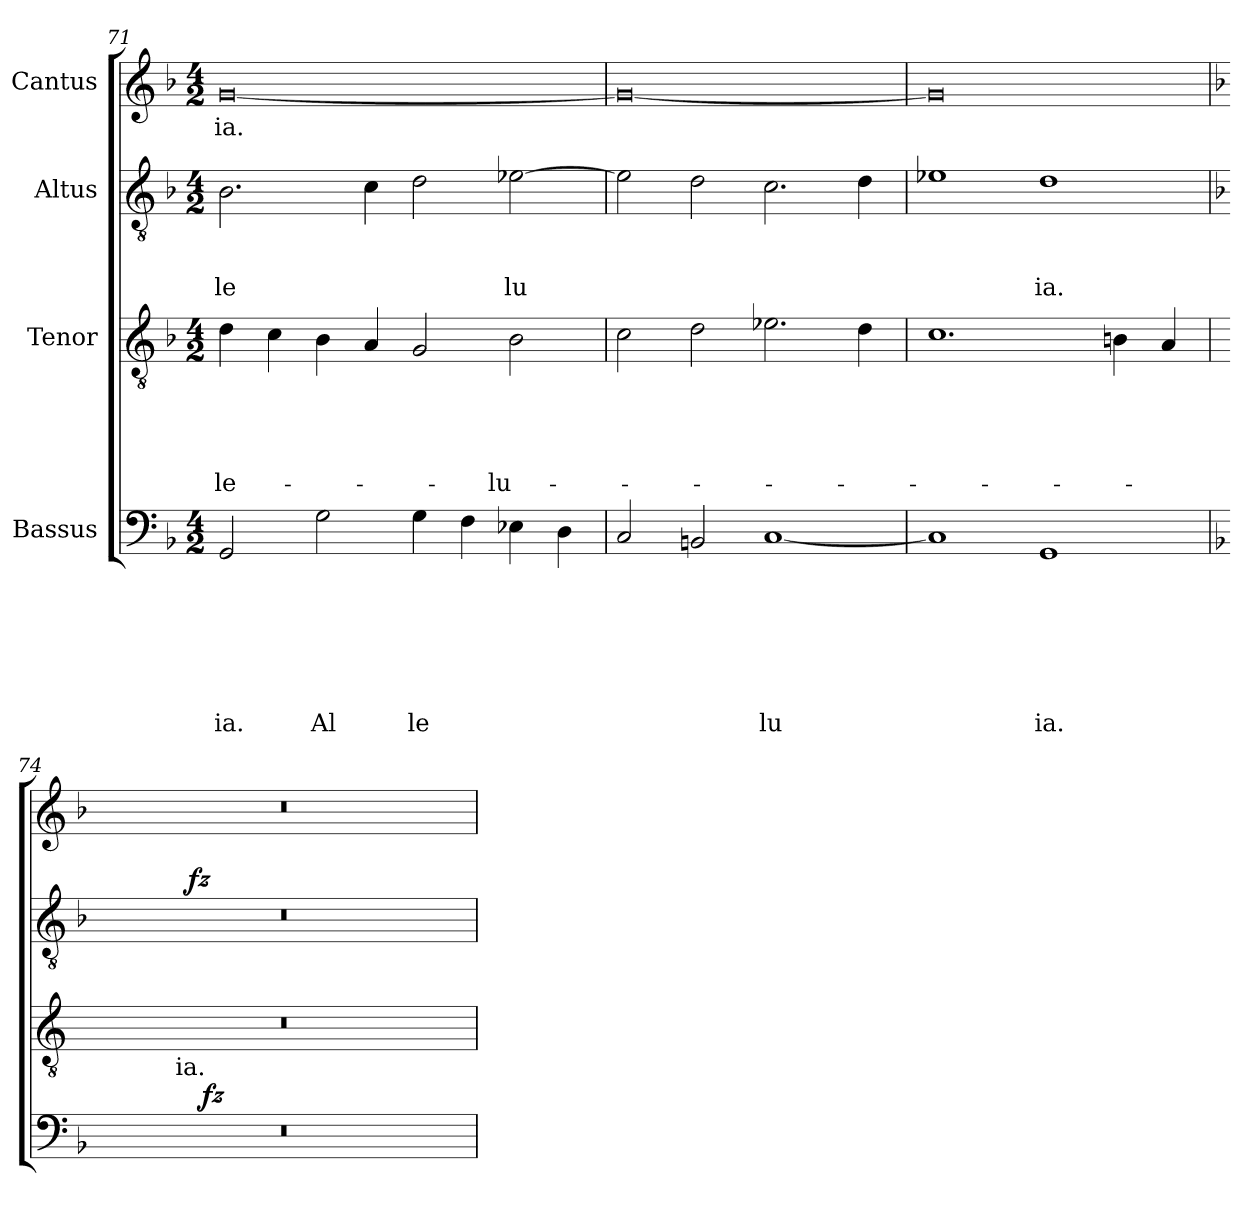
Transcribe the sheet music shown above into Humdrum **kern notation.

**kern	**text	**text	**text	**text	**text	**text	**text	**dynam	**kern	**text	**text	**text	**text	**text	**kern	**text	**text	**text	**dynam	**kern	**text
*part4	*part4	*part4	*part4	*part4	*part4	*part4	*part4	*part4	*part3	*part3	*part3	*part3	*part3	*part3	*part2	*part2	*part2	*part2	*part2	*part1	*part1
*staff4	*staff4	*staff4	*staff4	*staff4	*staff4	*staff4	*staff4	*staff4	*staff3	*staff3	*staff3	*staff3	*staff3	*staff3	*staff2	*staff2	*staff2	*staff2	*staff2	*staff1	*staff1
*I"Bassus	*	*	*	*	*	*	*	*	*I"Tenor	*	*	*	*	*	*I"Altus	*	*	*	*	*I"Cantus	*
*clefF4	*	*	*	*	*	*	*	*	*clefGv2	*	*	*	*	*	*clefGv2	*	*	*	*	*clefG2	*
*ITrd-3c-5	*	*	*	*	*	*	*	*	*	*	*	*	*	*	*ITrd-3c-5	*	*	*	*	*ITrd-3c-5	*
*k[b-e-]	*	*	*	*	*	*	*	*	*k[b-]	*	*	*	*	*	*k[b-e-]	*	*	*	*	*k[b-e-]	*
*B-:	*	*	*	*	*	*	*	*	*F:	*	*	*	*	*	*B-:	*	*	*	*	*B-:	*
*M4/2	*	*	*	*	*	*	*	*	*M4/2	*	*	*	*	*	*M4/2	*	*	*	*	*M4/2	*
=71	=71	=71	=71	=71	=71	=71	=71	=71	=71	=71	=71	=71	=71	=71	=71	=71	=71	=71	=71	=71	=71
!	!	!	!	!	!	!	!LO:LY:b	!	!	!	!	!	!	!LO:LY:b	!	!	!	!LO:LY:b	!	!	!LO:LY:b
2C/	.	.	.	.	.	.	ia.	.	4d\	.	.	.	.	-le-	2.e-\	.	.	le	.	[<0cc	ia.
.	.	.	.	.	.	.	.	.	4c\	.	.	.	.	.	.	.	.	.	.	.	.
!	!	!	!	!	!	!	!LO:LY:b	!	!	!	!	!	!	!	!	!	!	!	!	!	!
2c\	.	.	.	.	.	.	Al	.	4B-\	.	.	.	.	.	.	.	.	.	.	.	.
.	.	.	.	.	.	.	.	.	4A/	.	.	.	.	.	4f\	.	.	.	.	.	.
!	!	!	!	!	!	!	!LO:LY:b	!	!	!	!	!	!	!	!	!	!	!	!	!	!
4c\	.	.	.	.	.	.	le	.	2G/	.	.	.	.	.	2g\	.	.	.	.	.	.
4B-\	.	.	.	.	.	.	.	.	.	.	.	.	.	.	.	.	.	.	.	.	.
!	!	!	!	!	!	!	!	!	!	!	!	!	!	!LO:LY:b	!	!	!	!LO:LY:b	!	!	!
4A-X\	.	.	.	.	.	.	.	.	2B-\	.	.	.	.	-lu-	[>2a-X\	.	.	lu	.	.	.
4G\	.	.	.	.	.	.	.	.	.	.	.	.	.	.	.	.	.	.	.	.	.
=72	=72	=72	=72	=72	=72	=72	=72	=72	=72	=72	=72	=72	=72	=72	=72	=72	=72	=72	=72	=72	=72
2F/	.	.	.	.	.	.	.	.	2c\	.	.	.	.	.	2a-\]	.	.	.	.	0cc_	.
2En/	.	.	.	.	.	.	.	.	2d\	.	.	.	.	.	2g\	.	.	.	.	.	.
!	!	!	!	!	!	!	!LO:LY:b	!	!	!	!	!	!	!	!	!	!	!	!	!	!
[<1F	.	.	.	.	.	.	lu	.	2.e-X\	.	.	.	.	.	2.f\	.	.	.	.	.	.
.	.	.	.	.	.	.	.	.	4d\	.	.	.	.	.	4g\	.	.	.	.	.	.
=73	=73	=73	=73	=73	=73	=73	=73	=73	=73	=73	=73	=73	=73	=73	=73	=73	=73	=73	=73	=73	=73
1F]	.	.	.	.	.	.	.	.	1.c	.	.	.	.	.	1a-X	.	.	.	.	0cc]	.
!	!	!	!	!	!	!	!LO:LY:b	!	!	!	!	!	!	!	!	!	!	!LO:LY:b	!	!	!
1C	.	.	.	.	.	.	ia.	.	.	.	.	.	.	.	1g	.	.	ia.	.	.	.
.	.	.	.	.	.	.	.	.	4Bn\	.	.	.	.	.	.	.	.	.	.	.	.
.	.	.	.	.	.	.	.	.	4A/	.	.	.	.	.	.	.	.	.	.	.	.
=74	=74	=74	=74	=74	=74	=74	=74	=74	=74	=74	=74	=74	=74	=74	=74	=74	=74	=74	=74	=74	=74
*	*	*	*	*	*	*	*	*	*k[]	*	*	*	*	*	*	*	*	*	*	*	*
*	*	*	*	*	*	*	*	*	*C:	*	*	*	*	*	*	*	*	*	*	*	*
*^	*	*	*	*	*	*	*	*	*	*	*	*	*	*	*^	*	*	*	*	*	*
*	*^	*	*	*	*	*	*	*	*	*	*	*	*	*	*	*	*	*	*	*	*	*	*
0r	4ryy	4ryy	.	.	.	.	.	.	.	.	0r	.	.	.	.	.	0r	4.ryy	.	.	.	.	0r	.
.	8ryy	16.ryy	.	.	.	.	.	.	.	.	.	.	.	.	.	.	.	.	.	.	.	.	.	.
!	!	!LO:TX:a:t=ia.	!	!	!	!	!	!	!	!	!	!	!	!	!	!	!	!	!	!	!	!	!	!
.	.	1ryy	.	.	.	.	.	.	.	.	.	.	.	.	.	.	.	.	.	.	.	.	.	.
!	!	!	!	!	!	!	!	!	!	!	!	!	!	!	!	!	!	!	!	!	!	!LO:DY:a	!	!
.	32ryy	.	.	.	.	.	.	.	.	.	.	.	.	.	.	.	.	1ryy	.	.	.	fz	.	.
!	!	!	!	!	!	!	!	!	!	!LO:DY:b	!	!	!	!	!	!	!	!	!	!	!	!	!	!
.	1ryy	.	.	.	.	.	.	.	.	fz	.	.	.	.	.	.	.	.	.	.	.	.	.	.
.	.	2ryy	.	.	.	.	.	.	.	.	.	.	.	.	.	.	.	.	.	.	.	.	.	.
.	.	.	.	.	.	.	.	.	.	.	.	.	.	.	.	.	.	2ryy	.	.	.	.	.	.
.	2ryy	.	.	.	.	.	.	.	.	.	.	.	.	.	.	.	.	.	.	.	.	.	.	.
.	.	8ryy	.	.	.	.	.	.	.	.	.	.	.	.	.	.	.	.	.	.	.	.	.	.
.	.	.	.	.	.	.	.	.	.	.	.	.	.	.	.	.	.	8ryy	.	.	.	.	.	.
.	16.ryy	.	.	.	.	.	.	.	.	.	.	.	.	.	.	.	.	.	.	.	.	.	.	.
.	.	32ryy	.	.	.	.	.	.	.	.	.	.	.	.	.	.	.	.	.	.	.	.	.	.
*v	*v	*v	*	*	*	*	*	*	*	*	*	*	*	*	*	*	*v	*v	*	*	*	*	*	*
=	=	=	=	=	=	=	=	=	=	=	=	=	=	=	=	=	=	=	=	=	=
*-	*-	*-	*-	*-	*-	*-	*-	*-	*-	*-	*-	*-	*-	*-	*-	*-	*-	*-	*-	*-	*-
